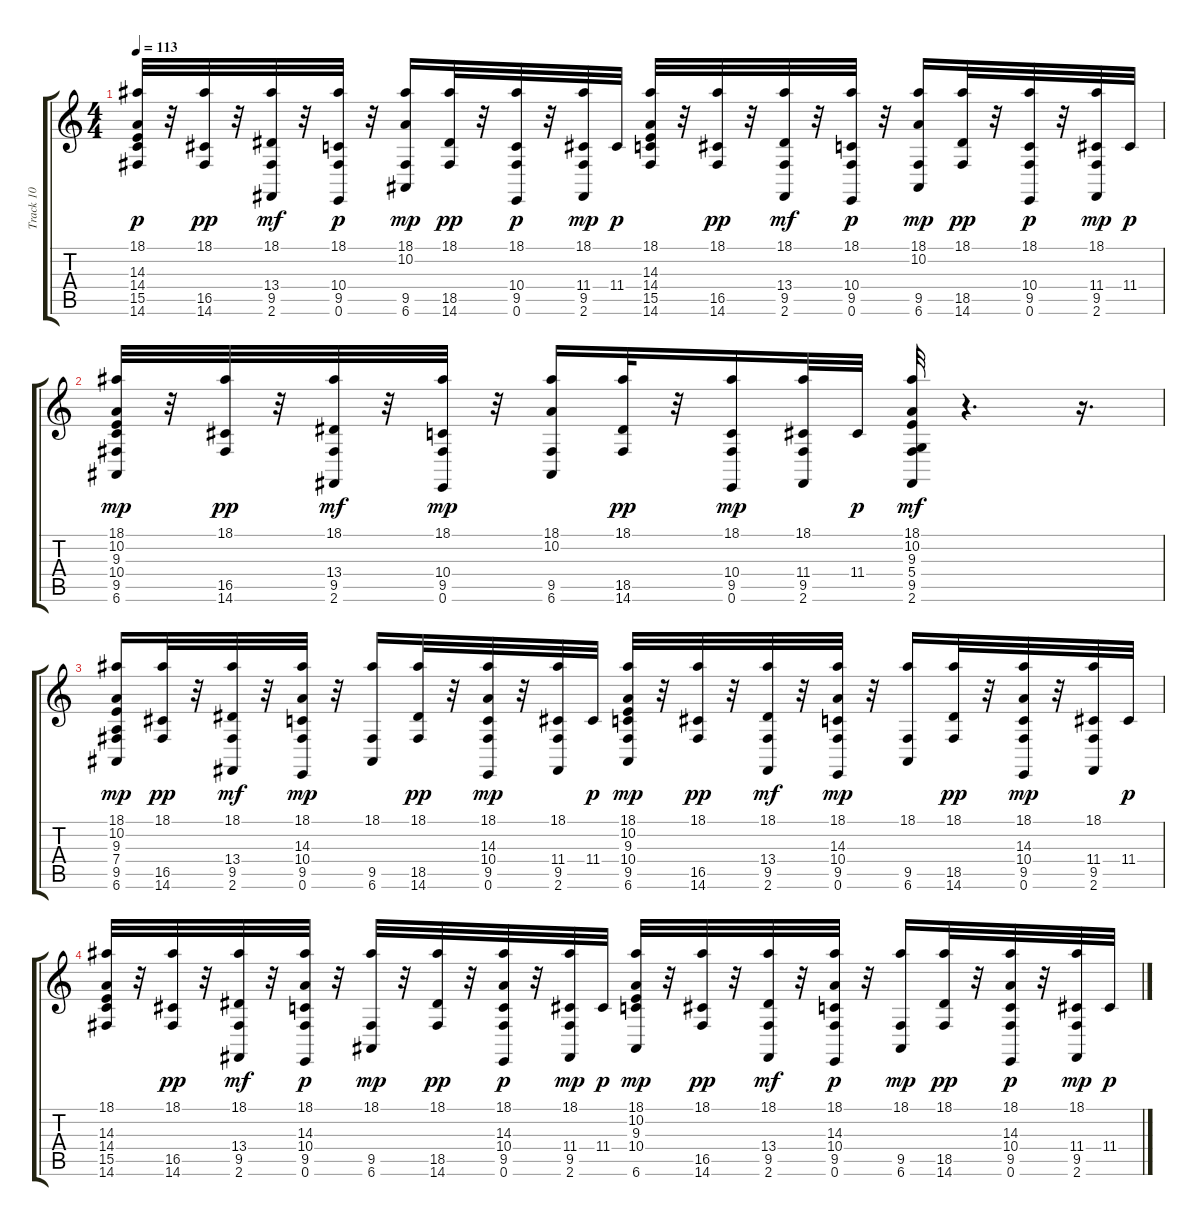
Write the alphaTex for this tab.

\track ("Track 10" "Track 10") {instrument synthdrum}
\staff {score tabs}
\tuning (E4 B3 G3 D3 A2 E2) {hide}
\ts (4 4)
\tempo 113
\clef g2
\ks c
(18.1 14.3 14.4 15.5 14.6).32{dy p} r.32 (18.1 16.5 14.6).32{dy pp} r.32 (18.1 13.4 9.5 2.6).32{dy mf} r.32 (18.1 10.4 9.5 0.6).32{dy p} r.32 (18.1 10.2 9.5 6.6).16{dy mp} (18.1 18.5 14.6).32{dy pp} r.32 (18.1 10.4 9.5 0.6).32{dy p} r.32 (18.1 11.4 9.5 2.6).32{dy mp} 11.4.32{dy p} (18.1 14.3 14.4 15.5 14.6).32 r.32 (18.1 16.5 14.6).32{dy pp} r.32 (18.1 13.4 9.5 2.6).32{dy mf} r.32 (18.1 10.4 9.5 0.6).32{dy p} r.32 (18.1 10.2 9.5 6.6).16{dy mp} (18.1 18.5 14.6).32{dy pp} r.32 (18.1 10.4 9.5 0.6).32{dy p} r.32 (18.1 11.4 9.5 2.6).32{dy mp} 11.4.32{dy p} |
(18.1 10.2 9.3 10.4 9.5 6.6).32{dy mp} r.32 (18.1 16.5 14.6).32{dy pp} r.32 (18.1 13.4 9.5 2.6).32{dy mf} r.32 (18.1 10.4 9.5 0.6).32{dy mp} r.32 (18.1 10.2 9.5 6.6).16 (18.1 18.5 14.6).32{dy pp} r.32 (18.1 10.4 9.5 0.6).16{dy mp} (18.1 11.4 9.5 2.6).32 11.4.32{dy p} (18.1 10.2 9.3 5.4 9.5 2.6).32{dy mf} r.4{d} r.16{d} |
(18.1 10.2 9.3 7.4 9.5 6.6).16{dy mp} (18.1 16.5 14.6).32{dy pp} r.32 (18.1 13.4 9.5 2.6).32{dy mf} r.32 (18.1 14.3 10.4 9.5 0.6).32{dy mp} r.32 (18.1 9.5 6.6).16 (18.1 18.5 14.6).32{dy pp} r.32 (18.1 14.3 10.4 9.5 0.6).32{dy mp} r.32 (18.1 11.4 9.5 2.6).32 11.4.32{dy p} (18.1 10.2 9.3 10.4 9.5 6.6).32{dy mp} r.32 (18.1 16.5 14.6).32{dy pp} r.32 (18.1 13.4 9.5 2.6).32{dy mf} r.32 (18.1 14.3 10.4 9.5 0.6).32{dy mp} r.32 (18.1 9.5 6.6).16 (18.1 18.5 14.6).32{dy pp} r.32 (18.1 14.3 10.4 9.5 0.6).32{dy mp} r.32 (18.1 11.4 9.5 2.6).32 11.4.32{dy p} |
(18.1 14.3 14.4 15.5 14.6).32 r.32 (18.1 16.5 14.6).32{dy pp} r.32 (18.1 13.4 9.5 2.6).32{dy mf} r.32 (18.1 14.3 10.4 9.5 0.6).32{dy p} r.32 (18.1 9.5 6.6).32{dy mp} r.32 (18.1 18.5 14.6).32{dy pp} r.32 (18.1 14.3 10.4 9.5 0.6).32{dy p} r.32 (18.1 11.4 9.5 2.6).32{dy mp} 11.4.32{dy p} (18.1 10.2 9.3 10.4 6.6).32{dy mp} r.32 (18.1 16.5 14.6).32{dy pp} r.32 (18.1 13.4 9.5 2.6).32{dy mf} r.32 (18.1 14.3 10.4 9.5 0.6).32{dy p} r.32 (18.1 9.5 6.6).16{dy mp} (18.1 18.5 14.6).32{dy pp} r.32 (18.1 14.3 10.4 9.5 0.6).32{dy p} r.32 (18.1 11.4 9.5 2.6).32{dy mp} 11.4.32{dy p}
